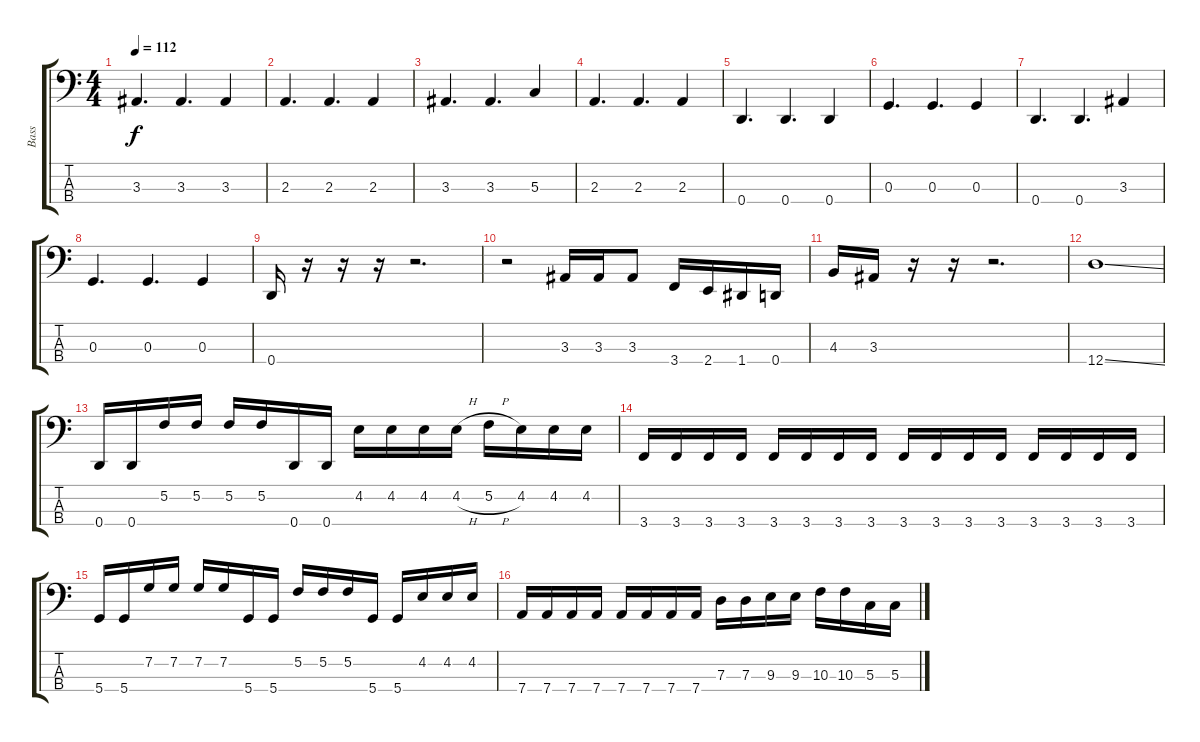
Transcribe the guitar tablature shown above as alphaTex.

\track ("Bass" "Bass") {instrument electricbassfinger}
\staff {score tabs}
\tuning (F2 C2 G1 D1) {hide}
\ts (4 4)
\tempo 112
\clef f4
\ks c
3.3.4{d dy f} 3.3.4{d} 3.3.4 |
2.3.4{d} 2.3.4{d} 2.3.4 |
3.3.4{d} 3.3.4{d} 5.3.4 |
2.3.4{d} 2.3.4{d} 2.3.4 |
0.4.4{d} 0.4.4{d} 0.4.4 |
0.3.4{d} 0.3.4{d} 0.3.4 |
0.4.4{d} 0.4.4{d} 3.3.4 |
0.3.4{d} 0.3.4{d} 0.3.4 |
0.4.16 r.16 r.16 r.16 r.2{d} |
r.2 3.3.16 3.3.16 3.3.8 3.4.16 2.4.16 1.4.16 0.4.16 |
4.3.16 3.3.16 r.16 r.16 r.2{d} |
12.4{ss}.1 |
0.4.16 0.4.16 5.2.16 5.2.16 5.2.16 5.2.16 0.4.16 0.4.16 4.2.16 4.2.16 4.2.16 4.2{h}.16 5.2{h}.16 4.2.16 4.2.16 4.2.16 |
3.4.16 3.4.16 3.4.16 3.4.16 3.4.16 3.4.16 3.4.16 3.4.16 3.4.16 3.4.16 3.4.16 3.4.16 3.4.16 3.4.16 3.4.16 3.4.16 |
5.4.16 5.4.16 7.2.16 7.2.16 7.2.16 7.2.16 5.4.16 5.4.16 5.2.16 5.2.16 5.2.16 5.4.16 5.4.16 4.2.16 4.2.16 4.2.16 |
7.4.16 7.4.16 7.4.16 7.4.16 7.4.16 7.4.16 7.4.16 7.4.16 7.3.16 7.3.16 9.3.16 9.3.16 10.3.16 10.3.16 5.3.16 5.3.16
